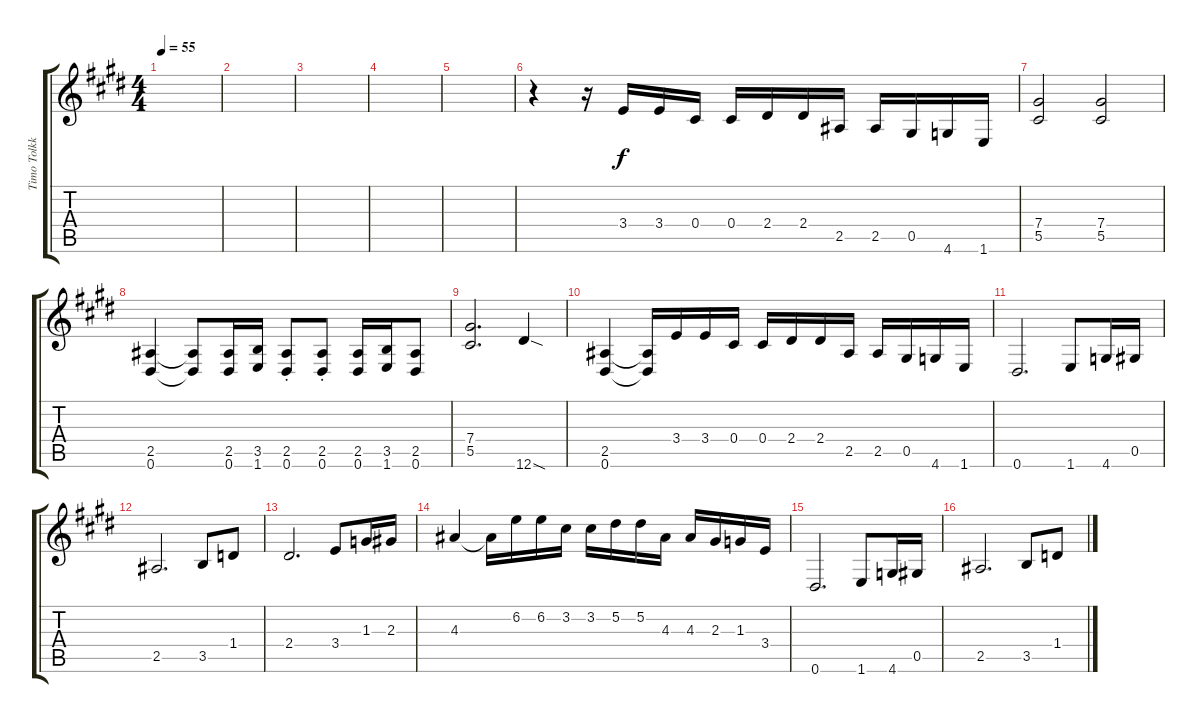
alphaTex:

\track ("Timo Tolkki I" "Timo Tolkk") {instrument distortionguitar}
\staff {score tabs}
\tuning (Eb4 Bb3 Gb3 Db3 Ab2 Eb2) {hide}
\ts (4 4)
\tempo 55
\clef g2
\ks e
|
|
|
|
|
r.4 r.16{instrument distortionguitar} 3.4.16 3.4.16 0.4.16 0.4.16 2.4.16 2.4.16 2.5.16 2.5.16 0.5.16 4.6.16 1.6.16 |
(7.4 5.5).2 (7.4 5.5).2 |
(2.5 0.6).4 (2.5{t} 0.6{t}).8 (2.5 0.6).16 (3.5 1.6).16 (2.5{st} 0.6{st}).8 (2.5{st} 0.6{st}).8 (2.5 0.6).16 (3.5 1.6).16 (2.5 0.6).8 |
(7.4 5.5).2{d} 12.6{sod}.4 |
(2.5 0.6).4 (2.5{t} 0.6{t}).16 3.4.16 3.4.16 0.4.16 0.4.16 2.4.16 2.4.16 2.5.16 2.5.16 0.5.16 4.6.16 1.6.16 |
0.6.2{d} 1.6.8 4.6.16 0.5.16 |
2.5.2{d} 3.5.8 1.4.8 |
2.4.2{d} 3.4.8 1.3.16 2.3.16 |
4.3.4 4.3{t}.16 6.2.16 6.2.16 3.2.16 3.2.16 5.2.16 5.2.16 4.3.16 4.3.16 2.3.16 1.3.16 3.4.16 |
0.6.2{d} 1.6.8 4.6.16 0.5.16 |
2.5.2{d} 3.5.8 1.4.8
